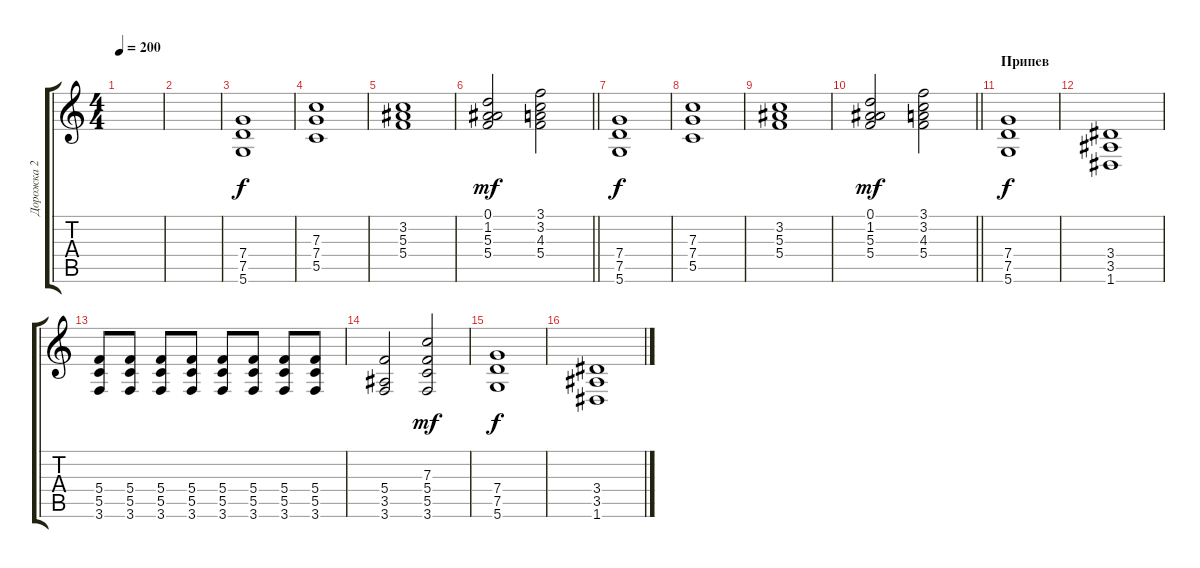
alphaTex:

\track ("Дорожка 2" "Дорожка 2") {instrument overdrivenguitar}
\staff {score tabs}
\tuning (D4 A3 F3 C3 G2 D2) {hide}
\ts (4 4)
\tempo 200
\clef g2
\ks c
|
|
(7.4 7.5 5.6).1{dy f} |
(7.3 7.4 5.5).1 |
(3.2 5.3 5.4).1 |
\barLineRight lightlight
(0.1 1.2 5.3 5.4).2{dy mf} (3.1 3.2 4.3 5.4).2 |
(7.4 7.5 5.6).1{dy f} |
(7.3 7.4 5.5).1 |
(3.2 5.3 5.4).1 |
\barLineRight lightlight
(0.1 1.2 5.3 5.4).2{dy mf} (3.1 3.2 4.3 5.4).2 |
\section ("" "Припев")
(7.4 7.5 5.6).1{dy f} |
(3.4 3.5 1.6).1 |
(5.4 5.5 3.6).8 (5.4 5.5 3.6).8 (5.4 5.5 3.6).8 (5.4 5.5 3.6).8 (5.4 5.5 3.6).8 (5.4 5.5 3.6).8 (5.4 5.5 3.6).8 (5.4 5.5 3.6).8 |
(5.4 3.5 3.6).2 (7.3 5.4 5.5 3.6).2{dy mf} |
(7.4 7.5 5.6).1{dy f} |
(3.4 3.5 1.6).1
